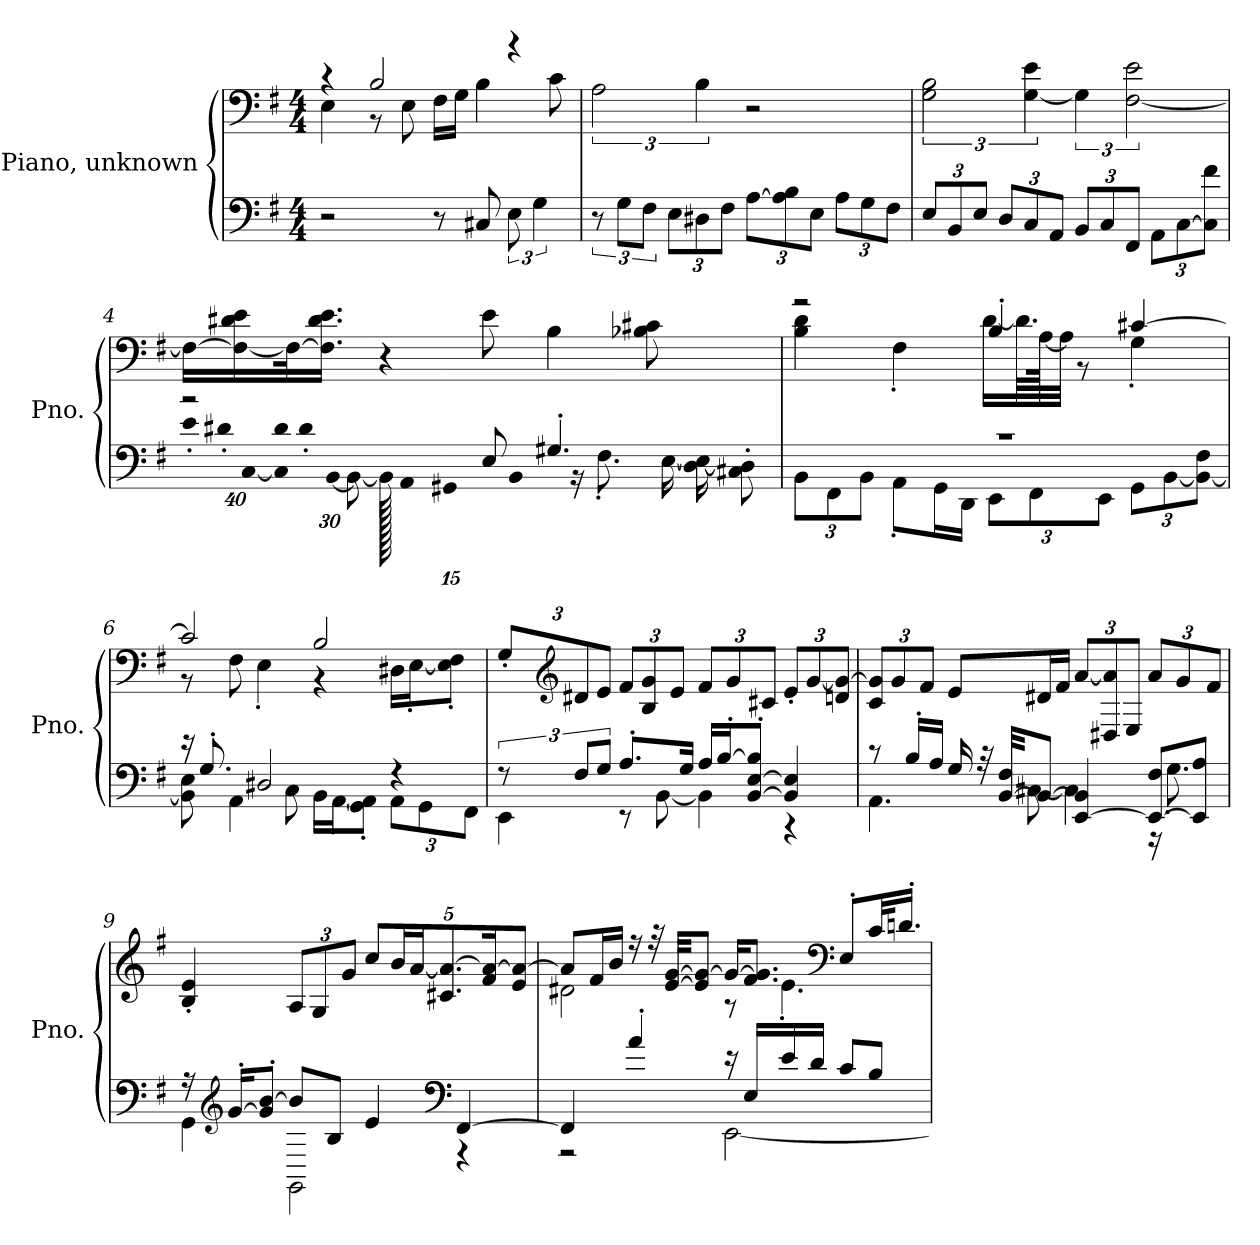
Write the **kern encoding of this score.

**kern	**kern
*part1	*part1
*staff2	*staff1
*I"Piano, unknown	*
*I'Pno.	*
*clefF4	*clefF4
*k[f#]	*k[f#]
*M4/4	*M4/4
*MM159	*MM159
=1	=1
*	*^
2r	4r	4E\
.	2B/	8r
.	.	8E\
8r	.	16F#\LL
.	.	16G\JJ
8C#X/	.	4B\
12E\	4r	.
6G\	.	.
.	.	8c\
*	*v	*v
=2	=2
12r	3A\
12G\L	.
12F#\J	.
*Xbrackettup	*
12E\L	.
12D#X\	6B\
12F#\J	.
[12A\L	2r
12A\] 12B\	.
12E\J	.
12A\L	.
12G\	.
12F#\J	.
=3	=3
12E/L	3G\ 3B\
12BB/	.
12E/J	.
12D/L	.
12C/	[6G\ 6e\
12AA/J	.
12BB/L	6G\]
12C/	.
12FF#/J	[3F#\ 3e\
12AA\L	.
[12C\	.
12C\] 12f#\J	.
!!LO:LB:g=z
=4	=4
*^	*
!	!LO:N:vis=32	!
2r	640%23e'\LLL	16F#\LL_
!	!LO:N:vis=32	!
.	640%23d#X'\	.
.	.	16F#\_ 16d#X\ 16e\
!	!LO:N:vis=32	!
.	[640%23C\	.
!	!LO:N:vis=32	!
.	640%23C\] 640%23d#\	.
.	.	32F#\K_
!	!LO:N:vis=64	!
.	960%17d#'\L	.
.	.	16.F#\] 16.d#\ 16.e\JJ
!	!LO:N:vis=64	!
.	[960%17BB\JJ	.
.	240%17BB\_	.
.	1920BB\]	4r
.	12AA\	.
.	12GG#X\	.
.	12BB\J	.
8E/	.	8e\
.	16r	.
.	8.F#'\	.
4.G#X'/	.	4B\
.	[16E\LL	.
.	[16D\ 16E\]J	.
.	.	8B-X\ 8c#X\
.	8C#X\' 8D\]'J	.
1920ryy	.	1920ryy
=5	=5	=5
*	*	*^
1r	12BB\L	2r	4B\ 4d\
.	12FF#\	.	.
.	12BB\J	.	.
.	8AA'\L	.	4F#'\
.	16GG\L	.	.
.	16DD\JJ	.	.
.	12EE\L	4B'/	[16d\LL
.	.	.	64.d\LL]
.	12FF#\	.	.
.	.	.	[128A\JK
.	.	.	32A\JJJ]
.	.	.	8r
.	12EE\J	.	.
.	12GG\L	[4c#X/	4G'\
.	[12BB\	.	.
.	12BB\_ 12F#\J	.	.
!!LO:LB:g=z	!!
=6	=6	=6	=6
16r	8BB\] 8E\	2c#/]	8r
8.G'/	.	.	.
.	4AA\	.	8F#\
2D#X/	.	.	4E'\
.	8C\	.	.
.	16BB\LL	2B/	4r
.	[16AA'\J	.	.
.	8GG\' 8AA\]'J	.	.
4r	12AA\L	.	16D#X\LL
.	.	.	[16E'\J
.	12GG\	.	.
.	.	.	8E\]' 8F#\'J
.	12FF#\J	.	.
*	*	*v	*v
=7	=7	=7
*brackettup	*	*Xbrackettup
12r	4EE\	12G'/L
*	*	*clefG2
12F#/L	.	12d#X/
12G/J	.	12e/J
8.A'/L	8r	12f#/L
.	.	12B/ 12g/
.	[8BB\	.
.	.	12e/J
16G/Jk	.	.
16A/LL	4BB\]	12f#/L
[16B'/J	.	.
.	.	12g/
[8BB/' [8E/' 8B/]'J	.	.
.	.	12c#X/J
4BB/] 4E/]	4r	12e'/L
.	.	[12g/
.	.	12dn/ 12g/_J
!!LO:LB:g=z
=8	=8	=8
8r	4.AA\	12c/ 12g/]L
.	.	12g/
16B'/LL	.	.
.	.	12f#/J
16A/JJ	.	.
16G/	.	8e/L
32r	.	.
[32BB/ 32F#/KKL	.	.
8BB/J_	[8C#X\	16d#X/L
.	.	16f#/JJ
[4EE/ 4BB/]	4C#\]	[12a/L
.	.	12D#X/ 12a/]
.	.	12E/J
8EE/_ 8F#/L	16r	12a/L
.	8.G'\	.
.	.	12g/
8EE/] 8A/J	.	.
.	.	12f#/J
=9	=9	=9
16r	4GG\	4B/' 4e/'
*clefG2	*	*
[16g'/KL	.	.
8g/]' [8b/'J	.	.
8b/L]	2GG\	12A/L
.	.	12G/
8B/J	.	.
.	.	12g/J
4e/	.	10cc/L
.	.	20b/L
.	.	[20a/J
.	.	10.c#X/ 10.a/_
*clefF4	*	*
[4FF#/	4r	.
.	.	20f#/ 20a/_K
.	.	10e/ 10a/_J
!!LO:LB:g=z
=10	=10	=10
*	*	*^
4FF#/]	2r	8a/L]	2d#X\
.	.	16f#/L	.
.	.	16b/JJ	.
4a'/	.	16r	.
.	.	32r	.
.	.	[32e/ [32g/KKL	.
.	.	8e/] 8g/_J	.
16r	[2EE\	16g/KL_	8r
16E/LL	.	8.f#/ 8.g/]J	.
16e/	.	.	4.e'\
16d/JJ	.	.	.
*	*	*clefF4	*
8c/L	.	8E'/L	.
8B/J	.	32c/KL	.
.	.	16.dn'/JJ	.
*v	*v	*	*
*	*v	*v
=	=
*-	*-
